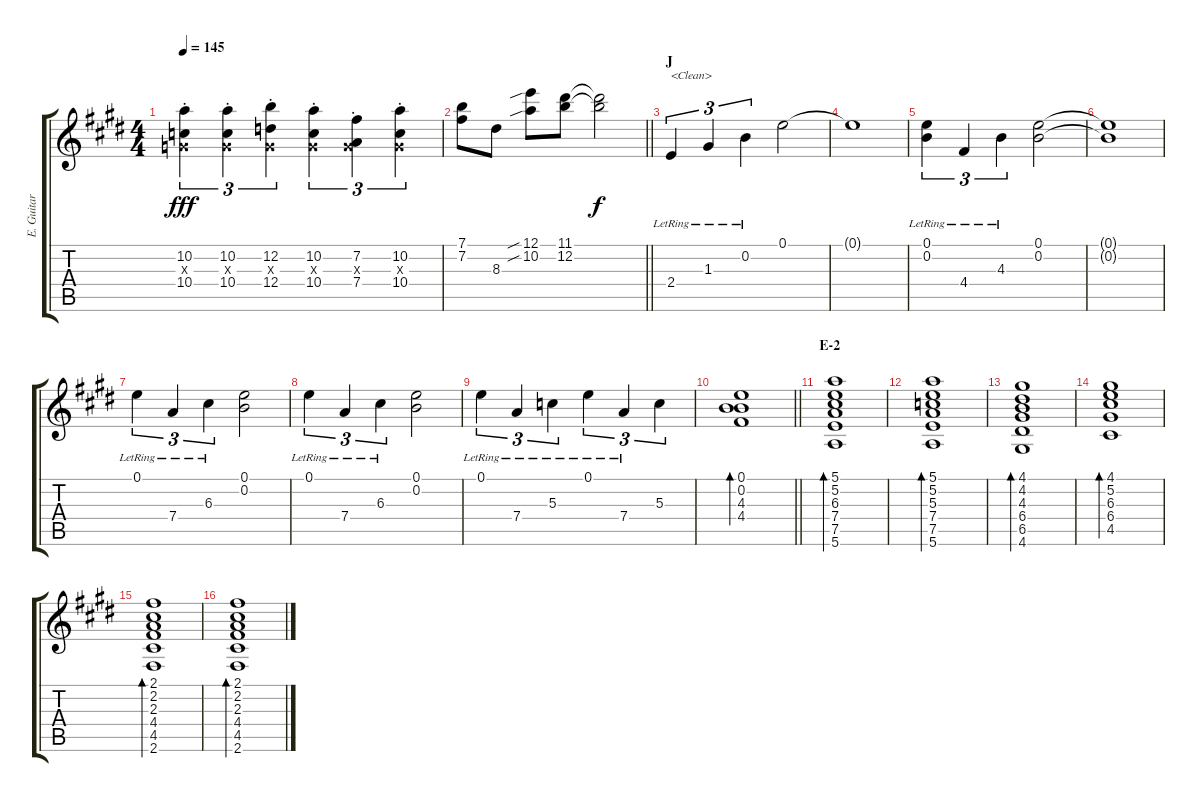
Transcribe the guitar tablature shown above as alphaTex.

\track ("E. Guitar II" "E. Guitar ") {instrument overdrivenguitar}
\staff {score tabs}
\tuning (E4 B3 G3 D3 A2 E2) {hide}
\ts (4 4)
\tempo 145
\clef g2
\ks e
(10.2{st} 0.3{x} 10.4{st}).4{tu (3 2) dy fff} (10.2{st} 0.3{x} 10.4{st}).4{tu (3 2)} (12.2{st} 0.3{x} 12.4{st}).4{tu (3 2)} (10.2{st} 0.3{x} 10.4{st}).4{tu (3 2)} (7.2{st} 0.3{x} 7.4{st}).4{tu (3 2)} (10.2{st} 0.3{x} 10.4{st}).4{tu (3 2)} |
\barLineRight lightlight
(7.1 7.2).8 8.3.8 (12.1{sib} 10.2{sib}).8 (11.1 12.2).8 (11.1{t} 12.2{t}).2{dy f} |
\section ("" "J")
2.4{lr}.4{tu (3 2) txt "<Clean>" instrument electricguitarclean} 1.3{lr}.4{tu (3 2)} 0.2{lr}.4{tu (3 2)} 0.1.2 |
0.1{t}.1 |
(0.1{lr} 0.2{lr}).4{tu (3 2)} 4.4{lr}.4{tu (3 2)} 4.3{lr}.4{tu (3 2)} (0.1 0.2).2 |
(0.1{t} 0.2{t}).1 |
0.1{lr}.4{tu (3 2)} 7.4{lr}.4{tu (3 2)} 6.3{lr}.4{tu (3 2)} (0.1 0.2).2 |
0.1{lr}.4{tu (3 2)} 7.4{lr}.4{tu (3 2)} 6.3{lr}.4{tu (3 2)} (0.1 0.2).2 |
0.1{lr}.4{tu (3 2)} 7.4{lr}.4{tu (3 2)} 5.3{lr}.4{tu (3 2)} 0.1{lr}.4{tu (3 2)} 7.4{lr}.4{tu (3 2)} 5.3.4{tu (3 2)} |
\barLineRight lightlight
(0.1 0.2 4.3 4.4).1{bd 120} |
\section ("" "E-2")
(5.1 5.2 6.3 7.4 7.5 5.6).1{bd 120} |
(5.1 5.2 5.3 7.4 7.5 5.6).1{bd 120} |
(4.1 4.2 4.3 6.4 6.5 4.6).1{bd 120} |
(4.1 5.2 6.3 6.4 4.5).1{bd 120} |
(2.1 2.2 2.3 4.4 4.5 2.6).1{bd 120} |
(2.1 2.2 2.3 4.4 4.5 2.6).1{bd 120}
